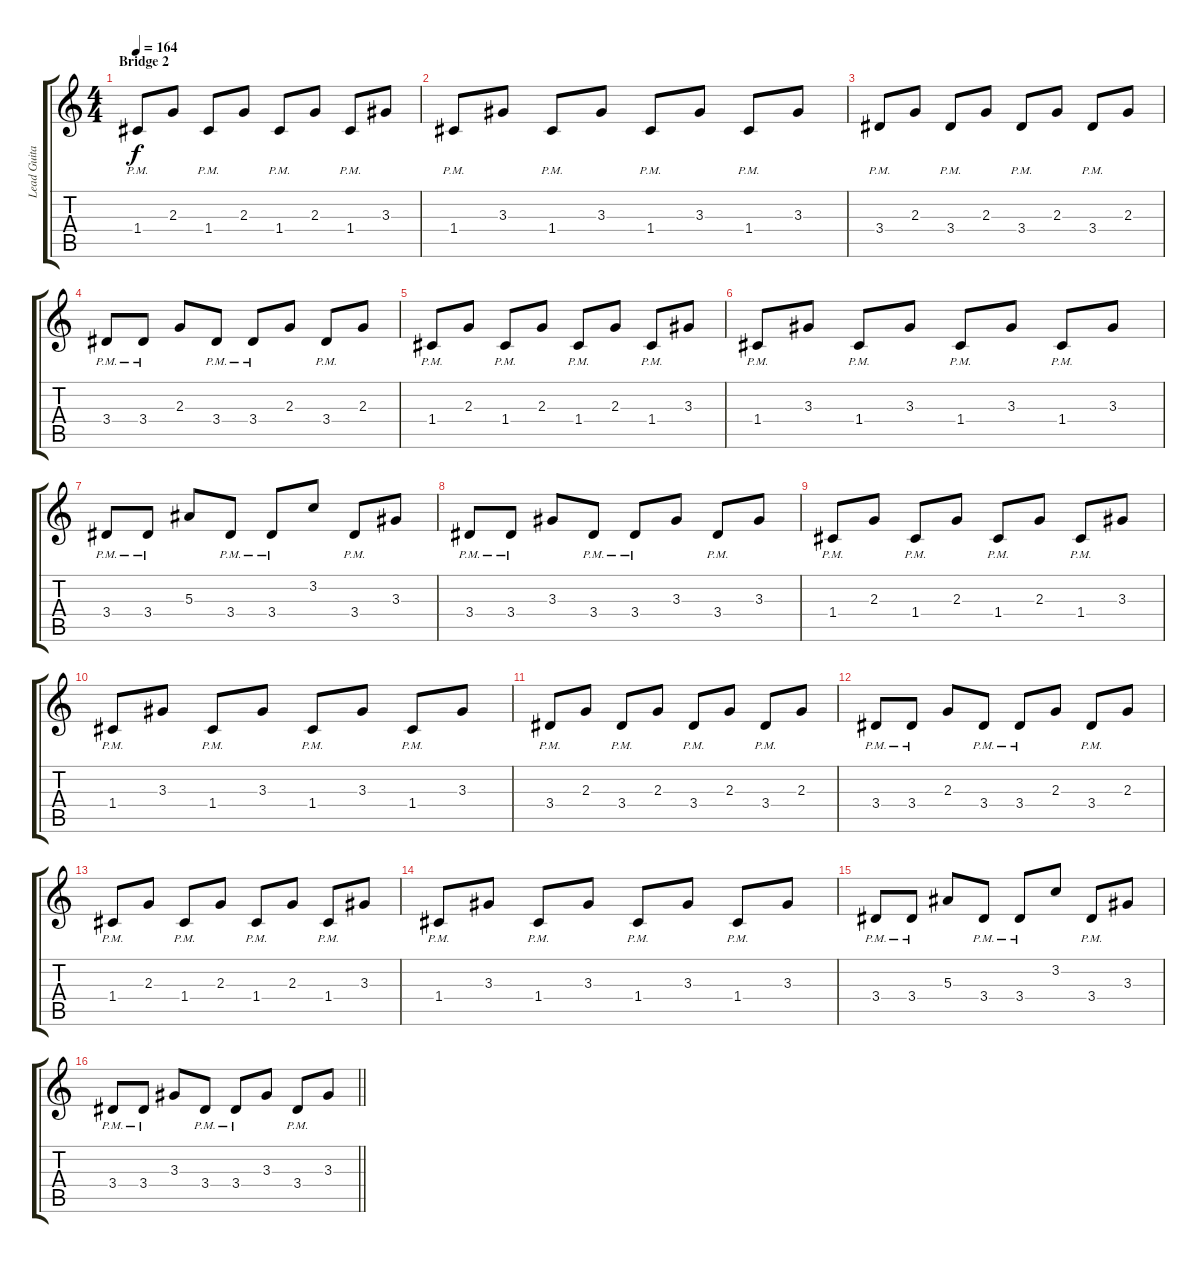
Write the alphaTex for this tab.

\track ("Lead Guitar (Andi)" "Lead Guita") {instrument distortionguitar}
\staff {score tabs}
\tuning (D4 A3 F3 C3 G2 C2) {hide}
\ts (4 4)
\section ("" "Bridge 2")
\tempo 164
\clef g2
\ks c
1.4{pm}.8{dy f balance 8} 2.3.8 1.4{pm}.8 2.3.8 1.4{pm}.8 2.3.8 1.4{pm}.8 3.3.8 |
1.4{pm}.8 3.3.8 1.4{pm}.8 3.3.8 1.4{pm}.8 3.3.8 1.4{pm}.8 3.3.8 |
3.4{pm}.8 2.3.8 3.4{pm}.8 2.3.8 3.4{pm}.8 2.3.8 3.4{pm}.8 2.3.8 |
3.4{pm}.8 3.4{pm}.8 2.3.8 3.4{pm}.8 3.4{pm}.8 2.3.8 3.4{pm}.8 2.3.8 |
1.4{pm}.8 2.3.8 1.4{pm}.8 2.3.8 1.4{pm}.8 2.3.8 1.4{pm}.8 3.3.8 |
1.4{pm}.8 3.3.8 1.4{pm}.8 3.3.8 1.4{pm}.8 3.3.8 1.4{pm}.8 3.3.8 |
3.4{pm}.8 3.4{pm}.8 5.3.8 3.4{pm}.8 3.4{pm}.8 3.2.8 3.4{pm}.8 3.3.8 |
3.4{pm}.8 3.4{pm}.8 3.3.8 3.4{pm}.8 3.4{pm}.8 3.3.8 3.4{pm}.8 3.3.8 |
1.4{pm}.8 2.3.8 1.4{pm}.8 2.3.8 1.4{pm}.8 2.3.8 1.4{pm}.8 3.3.8 |
1.4{pm}.8 3.3.8 1.4{pm}.8 3.3.8 1.4{pm}.8 3.3.8 1.4{pm}.8 3.3.8 |
3.4{pm}.8 2.3.8 3.4{pm}.8 2.3.8 3.4{pm}.8 2.3.8 3.4{pm}.8 2.3.8 |
3.4{pm}.8 3.4{pm}.8 2.3.8 3.4{pm}.8 3.4{pm}.8 2.3.8 3.4{pm}.8 2.3.8 |
1.4{pm}.8 2.3.8 1.4{pm}.8 2.3.8 1.4{pm}.8 2.3.8 1.4{pm}.8 3.3.8 |
1.4{pm}.8 3.3.8 1.4{pm}.8 3.3.8 1.4{pm}.8 3.3.8 1.4{pm}.8 3.3.8 |
3.4{pm}.8 3.4{pm}.8 5.3.8 3.4{pm}.8 3.4{pm}.8 3.2.8 3.4{pm}.8 3.3.8 |
\barLineRight lightlight
3.4{pm}.8 3.4{pm}.8 3.3.8 3.4{pm}.8 3.4{pm}.8 3.3.8 3.4{pm}.8 3.3.8
